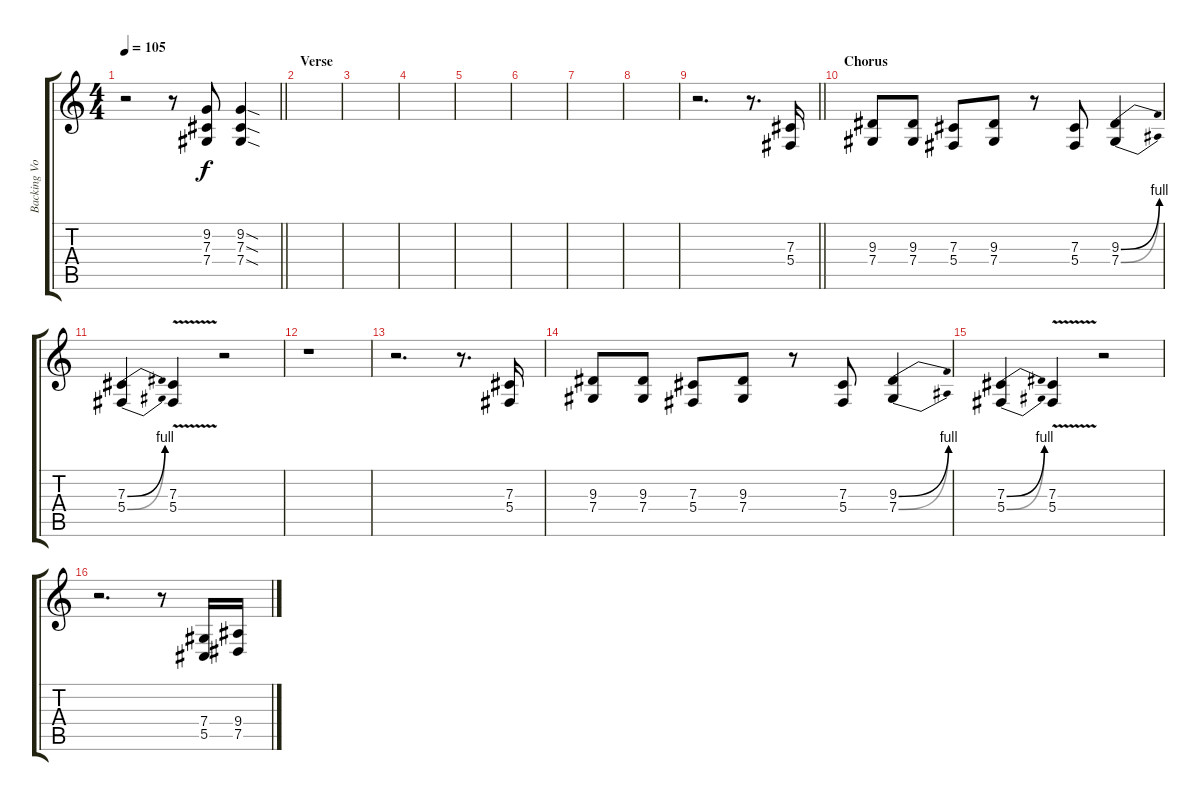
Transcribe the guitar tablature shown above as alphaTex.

\track ("Backing Vocals and Effects" "Backing Vo") {instrument applause}
\staff {score tabs}
\tuning (Eb4 Bb3 Gb3 Db3 Ab2 Eb2) {hide}
\ts (4 4)
\tempo 105
\clef g2
\barLineRight lightlight
\ks c
r.2{dy f} r.8 (9.2 7.3 7.4).8{volume 16 instrument applause} (9.2{sod} 7.3{sod} 7.4{sod}).4 |
\section ("" "Verse")
|
|
|
|
|
|
|
\barLineRight lightlight
r.2{d} r.8{d} (7.3 5.4).16{volume 12 instrument accordion} |
\section ("" "Chorus")
(9.3 7.4).8 (9.3 7.4).8 (7.3 5.4).8 (9.3 7.4).8 r.8 (7.3 5.4).8 (9.3{be (bend 0 0 60 4)} 7.4{be (bend 0 0 60 4)}).4 |
(7.3{be (bend 0 0 60 4)} 5.4{be (bend 0 0 60 4)}).4 (7.3{v} 5.4{v}).4 r.2 |
r.1 |
r.2{d} r.8{d} (7.3 5.4).16 |
(9.3 7.4).8 (9.3 7.4).8 (7.3 5.4).8 (9.3 7.4).8 r.8 (7.3 5.4).8 (9.3{be (bend 0 0 60 4)} 7.4{be (bend 0 0 60 4)}).4 |
(7.3{be (bend 0 0 60 4)} 5.4{be (bend 0 0 60 4)}).4 (7.3{v} 5.4{v}).4 r.2 |
r.2{d} r.8 (7.4 5.5).16 (9.4 7.5).16
